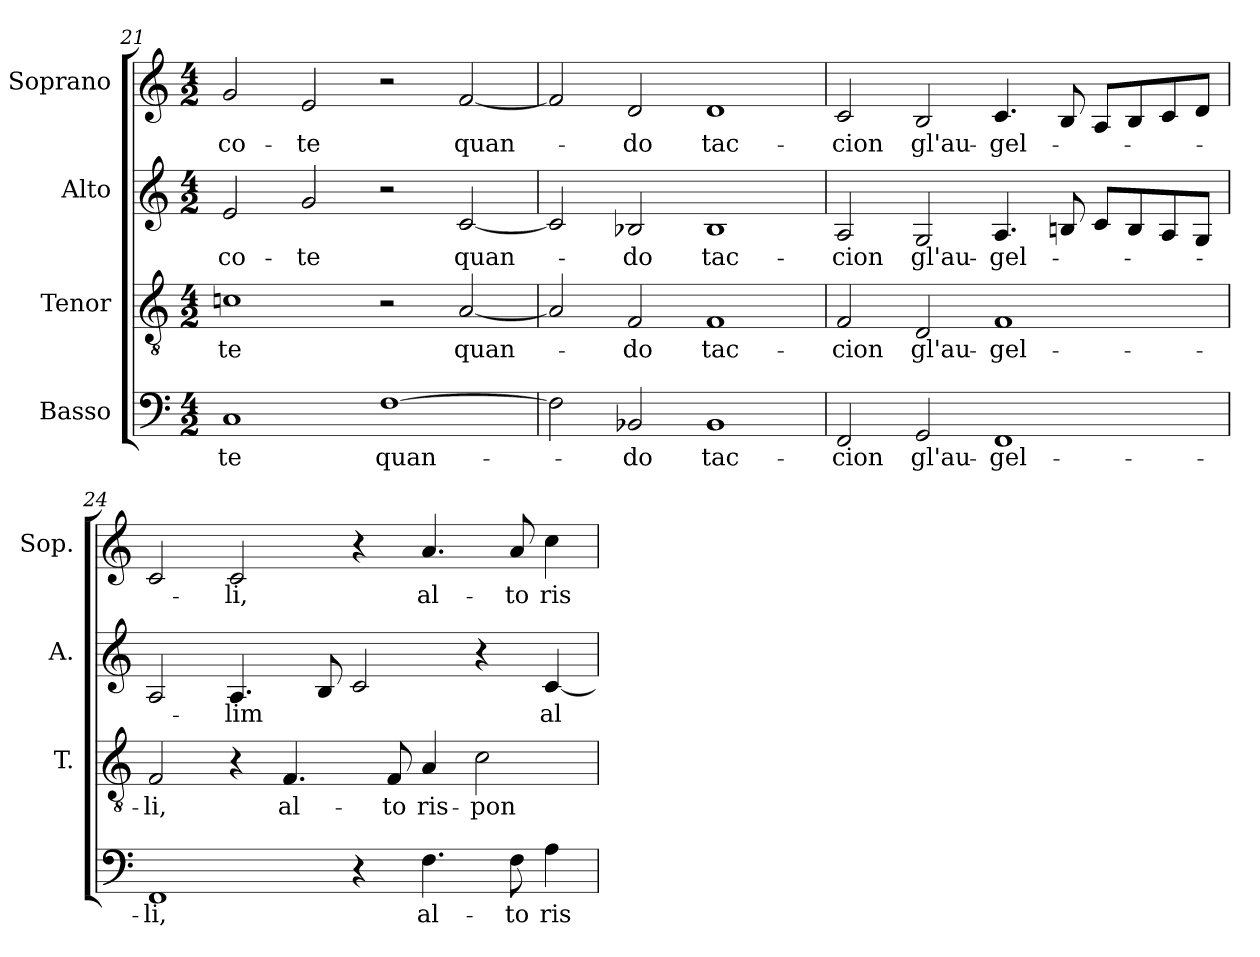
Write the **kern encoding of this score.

**kern	**text	**kern	**text	**kern	**text	**kern	**text
*part4	*part4	*part3	*part3	*part2	*part2	*part1	*part1
*staff4	*staff4	*staff3	*staff3	*staff2	*staff2	*staff1	*staff1
*I"Basso	*	*I"Tenor	*	*I"Alto	*	*I"Soprano	*
*	*	*I'T.	*	*I'A.	*	*I'Sop.	*
!!LO:PB:g=z
*clefF4	*	*clefGv2	*	*clefG2	*	*clefG2	*
*	*	*ITrd7c12	*	*	*	*	*
*k[]	*	*k[]	*	*k[]	*	*k[]	*
*C:	*	*C:	*	*C:	*	*C:	*
*M4/2	*	*M4/2	*	*M4/2	*	*M4/2	*
=21	=21	=21	=21	=21	=21	=21	=21
!	!LO:LY:b:color=#000000	!	!	!	!	!	!
!	!	!	!LO:LY:b:color=#000000	!	!	!	!
!	!	!	!	!	!LO:LY:b:color=#000000	!	!
!	!	!	!	!	!	!	!LO:LY:b:color=#000000
1Ci	-te	1Cni	-te	2ei/	-co-	2gi/	-co-
!	!	!	!	!	!LO:LY:b:color=#000000	!	!
!	!	!	!	!	!	!	!LO:LY:b:color=#000000
.	.	.	.	2gi/	-te	2ei/	-te
!	!LO:LY:b:color=#000000	!	!	!	!	!	!
[>1Fi	quan-	2r	.	2r	.	2r	.
!	!	!	!LO:LY:b:color=#000000	!	!	!	!
!	!	!	!	!	!LO:LY:b:color=#000000	!	!
!	!	!	!	!	!	!	!LO:LY:b:color=#000000
.	.	[<2AAi/	quan-	[<2ci/	quan-	[<2fi/	quan-
=22	=22	=22	=22	=22	=22	=22	=22
2Fi\]	.	2AAi/]	.	2ci/]	.	2fi/]	.
!	!LO:LY:b:color=#000000	!	!	!	!	!	!
!	!	!	!LO:LY:b:color=#000000	!	!	!	!
!	!	!	!	!	!LO:LY:b:color=#000000	!	!
!	!	!	!	!	!	!	!LO:LY:b:color=#000000
2BB-Xi/	-do	2FFi/	-do	2B-Xi/	-do	2di/	-do
!	!LO:LY:b:color=#000000	!	!	!	!	!	!
!	!	!	!LO:LY:b:color=#000000	!	!	!	!
!	!	!	!	!	!LO:LY:b:color=#000000	!	!
!	!	!	!	!	!	!	!LO:LY:b:color=#000000
1BB-i	tac-	1FFi	tac-	1B-i	tac-	1di	tac-
=23	=23	=23	=23	=23	=23	=23	=23
!	!LO:LY:b:color=#000000	!	!	!	!	!	!
!	!	!	!LO:LY:b:color=#000000	!	!	!	!
!	!	!	!	!	!LO:LY:b:color=#000000	!	!
!	!	!	!	!	!	!	!LO:LY:b:color=#000000
2FFi/	-cion	2FFi/	-cion	2Ai/	-cion	2ci/	-cion
!	!LO:LY:b:color=#000000	!	!	!	!	!	!
!	!	!	!LO:LY:b:color=#000000	!	!	!	!
!	!	!	!	!	!LO:LY:b:color=#000000	!	!
!	!	!	!	!	!	!	!LO:LY:b:color=#000000
2GGi/	gl'au-	2DDi/	gl'au-	2Gi/	gl'au-	2Bi/	gl'au-
!	!LO:LY:b:color=#000000	!	!	!	!	!	!
!	!	!	!LO:LY:b:color=#000000	!	!	!	!
!	!	!	!	!	!LO:LY:b:color=#000000	!	!
!	!	!	!	!	!	!	!LO:LY:b:color=#000000
1FFi	-gel-	1FFi	-gel-	4.Ai/	-gel-	4.ci/	-gel-
.	.	.	.	8Bni/	.	8Bi/	.
.	.	.	.	8ci/L	.	8Ai/L	.
.	.	.	.	8Bi/	.	8Bi/	.
.	.	.	.	8Ai/	.	8ci/	.
.	.	.	.	8Gi/J	.	8di/J	.
=24	=24	=24	=24	=24	=24	=24	=24
!	!LO:LY:b:color=#000000	!	!	!	!	!	!
!	!	!	!LO:LY:b:color=#000000	!	!	!	!
1FFi	-li,	2FFi/	-li,	2Ai/	.	2ci/	.
!	!	!	!	!	!LO:LY:b:color=#000000	!	!
!	!	!	!	!	!	!	!LO:LY:b:color=#000000
.	.	4r	.	4.Ai/	-lim	2ci/	-li,
!	!	!	!LO:LY:b:color=#000000	!	!	!	!
.	.	4.FFi/	al-	.	.	.	.
.	.	.	.	8Bi/	.	.	.
4r	.	.	.	2ci/	.	4r	.
!	!	!	!LO:LY:b:color=#000000	!	!	!	!
.	.	8FFi/	-to	.	.	.	.
!	!LO:LY:b:color=#000000	!	!	!	!	!	!
!	!	!	!LO:LY:b:color=#000000	!	!	!	!
!	!	!	!	!	!	!	!LO:LY:b:color=#000000
4.Fi\	al-	4AAi/	ris-	.	.	4.ai/	al-
!	!	!	!LO:LY:b:color=#000000	!	!	!	!
.	.	2Ci\	-pon-	4r	.	.	.
!	!LO:LY:b:color=#000000	!	!	!	!	!	!
!	!	!	!	!	!	!	!LO:LY:b:color=#000000
8Fi\	-to	.	.	.	.	8ai/	-to
!	!LO:LY:b:color=#000000	!	!	!	!	!	!
!	!	!	!	!	!LO:LY:b:color=#000000	!	!
!	!	!	!	!	!	!	!LO:LY:b:color=#000000
4Ai\	ris-	.	.	[<4ci/	al-	4cci\	ris-
=	=	=	=	=	=	=	=
*-	*-	*-	*-	*-	*-	*-	*-
